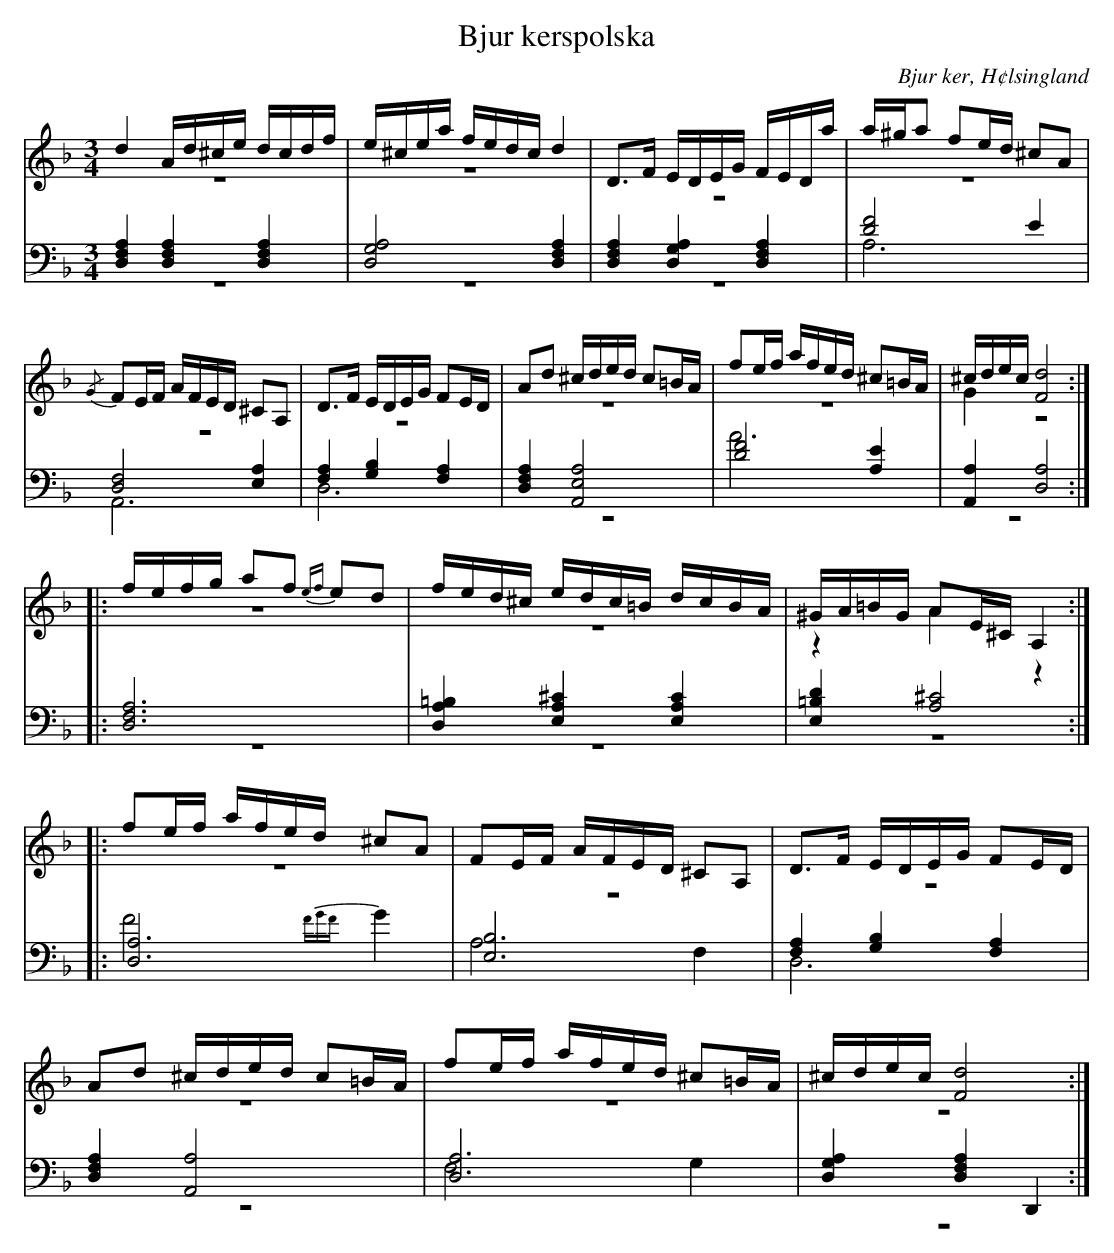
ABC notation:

X:1
T: Bjur kerspolska
O: Bjur ker, H¢lsingland
M: 3/4
L: 1/16
K: Dm
V:1
V:2 merge
V:3
V:4 merge
V:1
d4 Ad^ce dcdf |e^cea fedc d4|D2>F2 EDEG FEDa|a^ga2 f2ed ^c2A2|
{/G}F2EF AFED ^C2A,2|D2>F2 EDEG F2ED|A2d2 ^cded c2=BA|f2ef afed ^c2=BA|^cdec [F8d8]:|
|:fefg a2f2 {ef}e2d2 |fed^c edc=B dcBA|^GA=BG A2E^C A,4:|
|:f2ef afed ^c2A2|F2EF AFED ^C2A,2|D2>F2 EDEG F2ED|
A2d2 ^cded c2=BA|f2ef afed ^c2=BA|^cdec [F8d8]:|
V:2
z12|z12|z12|z12|
z12|z12|z12|z12|G4 z8:|
|:z12|z12|z4 A4 z4:|
|:z12|z12|z12|
z12|z12|z12:|
V:3 clef=bass
[D,4F,4A,4] [D,4F,4A,4] [D,4F,4A,4]|[D,8G,8A,8] [D,4F,4A,4]|[D,4F,4A,4] [D,4G,4A,4] [D,4F,4A,4]|[D8F8] E4|
[D,8F,8] [E,4A,4]|[F,4A,4] [G,4B,4] [F,4A,4]|[D,4F,4A,4] [A,,8E,8A,8]|[D8F8] [A,4E4]|[A,,4A,4] [D,8A,8]:|
|:[D,12F,12A,12]|[D,4A,4=B,4] [E,4A,4^C4] [E,4A,4C4]|[E,4=B,4D4] [A,8^C8]:|
|:[D,12A,12]|[E,12B,12]|[F,4A,4] [G,4B,4] [F,4A,4]|
[D,4F,4A,4] [A,,8A,8]|[D,12A,12]|[D,4G,4A,4] [D,4F,4A,4] D,,4:|
V:4 clef=bass
z12|z12|z12|A,12|
A,,12|D,12|z12|A12|z12:|
|:z12|z12|z12:|
|:F8 {FGF}G4|A,8 F,4|D,12|
z12|F,8 G,4|z12:|
